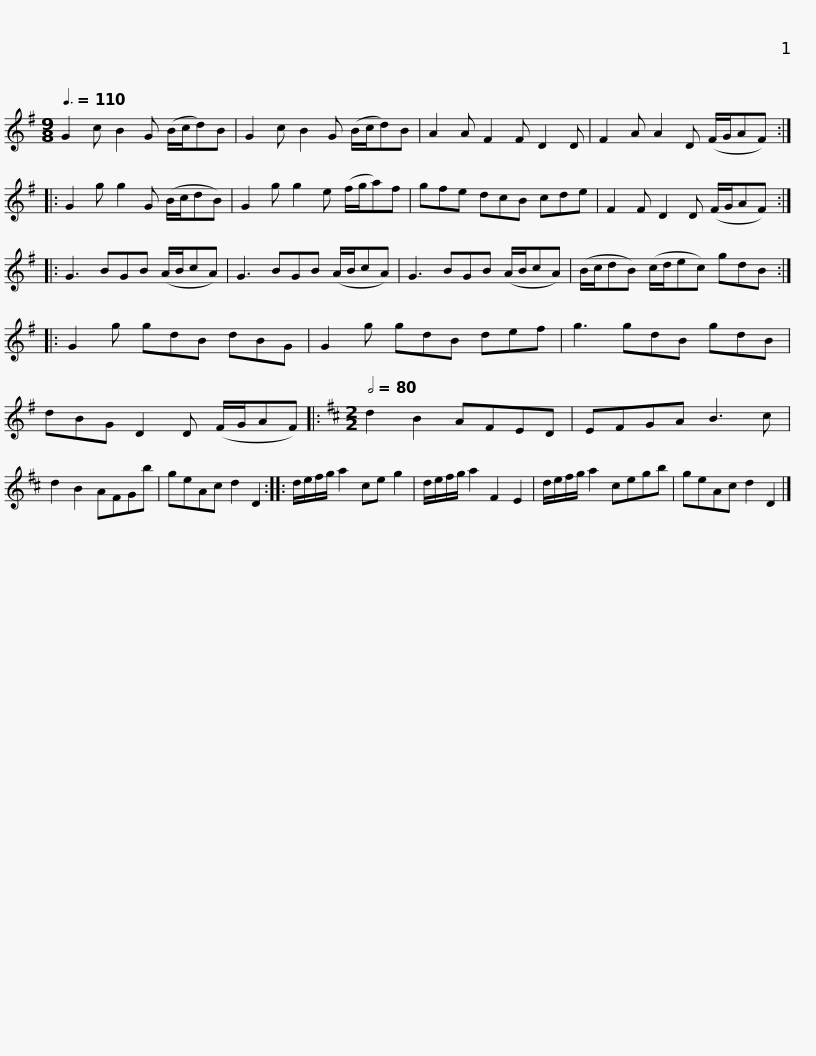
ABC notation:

X:1
L:1/8
Q:3/8=110
M:9/8
I:linebreak $
K:G
V:1 treble
V:1
 G2 c B2 G (B/c/d)B | G2 c B2 G (B/c/d)B | A2 A F2 F D2 D | F2 A A2 D (F/G/AF) :: G2 g g2 G (B/c/dB) |$ %5
 G2 g g2 e (f/g/a)f | gfe dcB cde | F2 F D2 D (F/G/AF) :: G3 BGB (A/B/cA) | G3 BGB (A/B/cA) |$ %10
 G3 BGB (A/B/cA) | (B/c/dB) (c/d/ec) gdB :: G2 g gdB dBG | G2 g gdB def | g3 gdB gdB |$ %15
 dBG D2 D (F/G/AF) |:[K:D][M:2/2][Q:1/2=80] d2 B2 AFED | EFGA B3 c | d2 B2 AFGb | geAc d2 D2 ::$ %20
 d/e/f/g/ a2 ce g2 | d/e/f/g/ a2 F2 E2 | d/e/f/g/ a2 cegb | geAc d2 D2 |] %24
